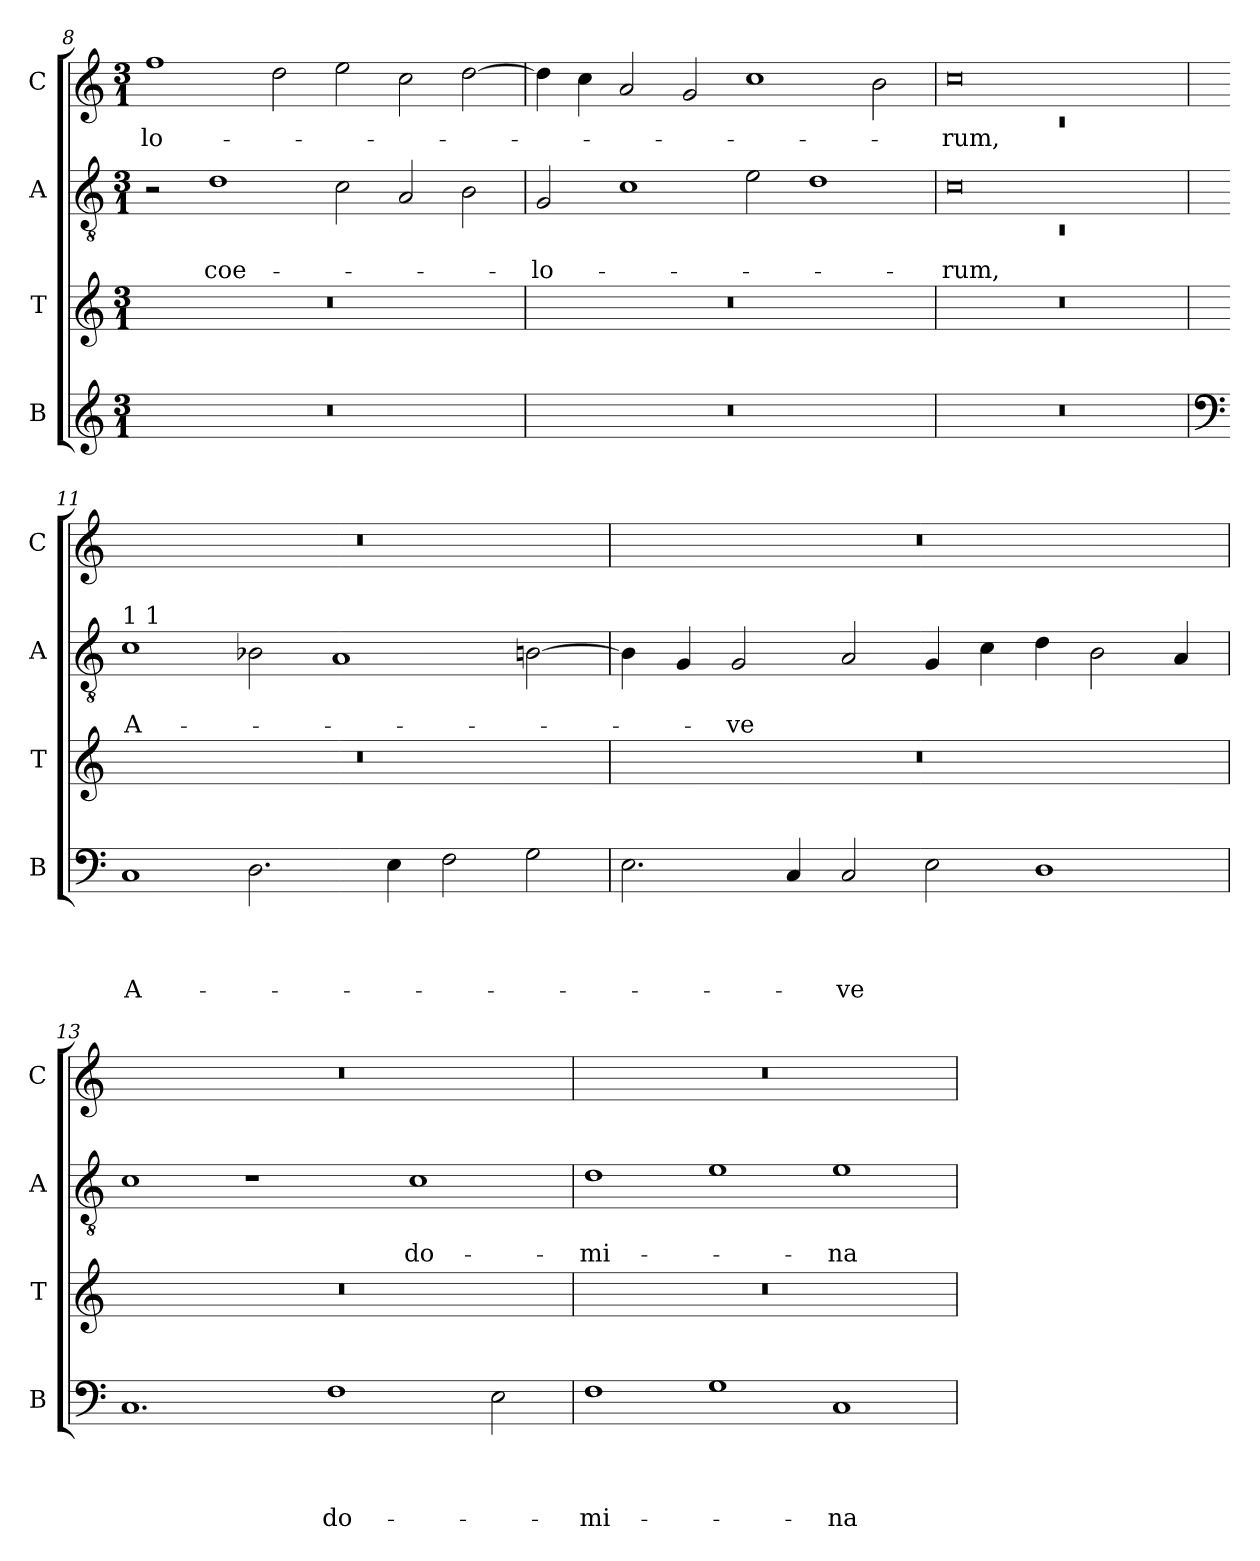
**kern	**text	**text	**text	**text	**kern	**kern	**text	**text	**kern	**text
*part4	*part4	*part4	*part4	*part4	*part3	*part2	*part2	*part2	*part1	*part1
*staff4	*staff4	*staff4	*staff4	*staff4	*staff3	*staff2	*staff2	*staff2	*staff1	*staff1
*I"B	*	*	*	*	*I"T	*I"A	*	*	*I"C	*
*I'B	*	*	*	*	*I'T	*I'A	*	*	*I'C	*
*clefG2	*	*	*	*	*clefG2	*clefGv2	*	*	*clefG2	*
*k[]	*	*	*	*	*k[]	*k[]	*	*	*k[]	*
*C:	*	*	*	*	*C:	*C:	*	*	*C:	*
*M3/1	*	*	*	*	*M3/1	*M3/1	*	*	*M3/1	*
=8	=8	=8	=8	=8	=8	=8	=8	=8	=8	=8
!	!	!	!	!	!	!	!	!	!	!LO:LY:b
0.r	.	.	.	.	0.r	2r	.	.	1ff	-lo-
!	!	!	!	!	!	!	!	!LO:LY:b	!	!
.	.	.	.	.	.	1d	.	coe-	.	.
.	.	.	.	.	.	.	.	.	2dd\	.
.	.	.	.	.	.	2c\	.	.	2ee\	.
.	.	.	.	.	.	2A/	.	.	2cc\	.
.	.	.	.	.	.	2B\	.	.	[>2dd\	.
=9	=9	=9	=9	=9	=9	=9	=9	=9	=9	=9
!	!	!	!	!	!	!	!	!LO:LY:b	!	!
0.r	.	.	.	.	0.r	2G/	.	-lo-	4dd\]	.
.	.	.	.	.	.	.	.	.	4cc\	.
.	.	.	.	.	.	1c	.	.	2a/	.
.	.	.	.	.	.	.	.	.	2g/	.
.	.	.	.	.	.	2e\	.	.	1cc	.
.	.	.	.	.	.	1d	.	.	.	.
.	.	.	.	.	.	.	.	.	2b\	.
=10	=10	=10	=10	=10	=10	=10	=10	=10	=10	=10
*	*	*	*	*	*	*^	*	*	*^	*
!	!	!	!	!	!	!	!LO:N:vis=1	!	!LO:LY:b	!	!LO:N:vis=1	!LO:LY:b
0.r	.	.	.	.	0.r	0c	0.rC	.	-rum,	0cc	0.rc	-rum,
.	.	.	.	.	.	1ryy	.	.	.	1ryy	.	.
*	*	*	*	*	*	*v	*v	*	*	*	*	*
*	*	*	*	*	*	*	*	*	*v	*v	*
!!LO:LB:g=z
=11	=11	=11	=11	=11	=11	=11	=11	=11	=11	=11
*clefF4	*	*	*	*	*	*	*	*	*	*
!	!	!	!	!	!	!LO:TX:a:t=1 1	!	!	!	!
!	!	!	!	!LO:LY:b	!	!	!	!LO:LY:b	!	!
1C	.	.	.	A-	0.r	1c	.	A-	0.r	.
2.D\	.	.	.	.	.	2B-X\	.	.	.	.
.	.	.	.	.	.	1A	.	.	.	.
4E\	.	.	.	.	.	.	.	.	.	.
2F\	.	.	.	.	.	.	.	.	.	.
2G\	.	.	.	.	.	[>2Bn\	.	.	.	.
=12	=12	=12	=12	=12	=12	=12	=12	=12	=12	=12
2.E\	.	.	.	.	0.r	4B\]	.	.	0.r	.
.	.	.	.	.	.	4G/	.	.	.	.
!	!	!	!	!	!	!	!	!LO:LY:b	!	!
.	.	.	.	.	.	2G/	.	-ve	.	.
4C/	.	.	.	.	.	.	.	.	.	.
!	!	!	!	!LO:LY:b	!	!	!	!	!	!
2C/	.	.	.	-ve	.	2A/	.	.	.	.
2E\	.	.	.	.	.	4G/	.	.	.	.
.	.	.	.	.	.	4c\	.	.	.	.
1D	.	.	.	.	.	4d\	.	.	.	.
.	.	.	.	.	.	2B\	.	.	.	.
.	.	.	.	.	.	4A/	.	.	.	.
=13	=13	=13	=13	=13	=13	=13	=13	=13	=13	=13
1.C	.	.	.	.	0.r	1c	.	.	0.r	.
.	.	.	.	.	.	1r	.	.	.	.
!	!	!	!	!LO:LY:b	!	!	!	!	!	!
1F	.	.	.	do-	.	.	.	.	.	.
!	!	!	!	!	!	!	!	!LO:LY:b	!	!
.	.	.	.	.	.	1c	.	do-	.	.
2E\	.	.	.	.	.	.	.	.	.	.
=14	=14	=14	=14	=14	=14	=14	=14	=14	=14	=14
!	!	!	!	!LO:LY:b	!	!	!	!LO:LY:b	!	!
1F	.	.	.	-mi-	0.r	1d	.	-mi-	0.r	.
1G	.	.	.	.	.	1e	.	.	.	.
!	!	!	!	!LO:LY:b	!	!	!	!LO:LY:b	!	!
1C	.	.	.	-na	.	1e	.	-na	.	.
=	=	=	=	=	=	=	=	=	=	=
*-	*-	*-	*-	*-	*-	*-	*-	*-	*-	*-
